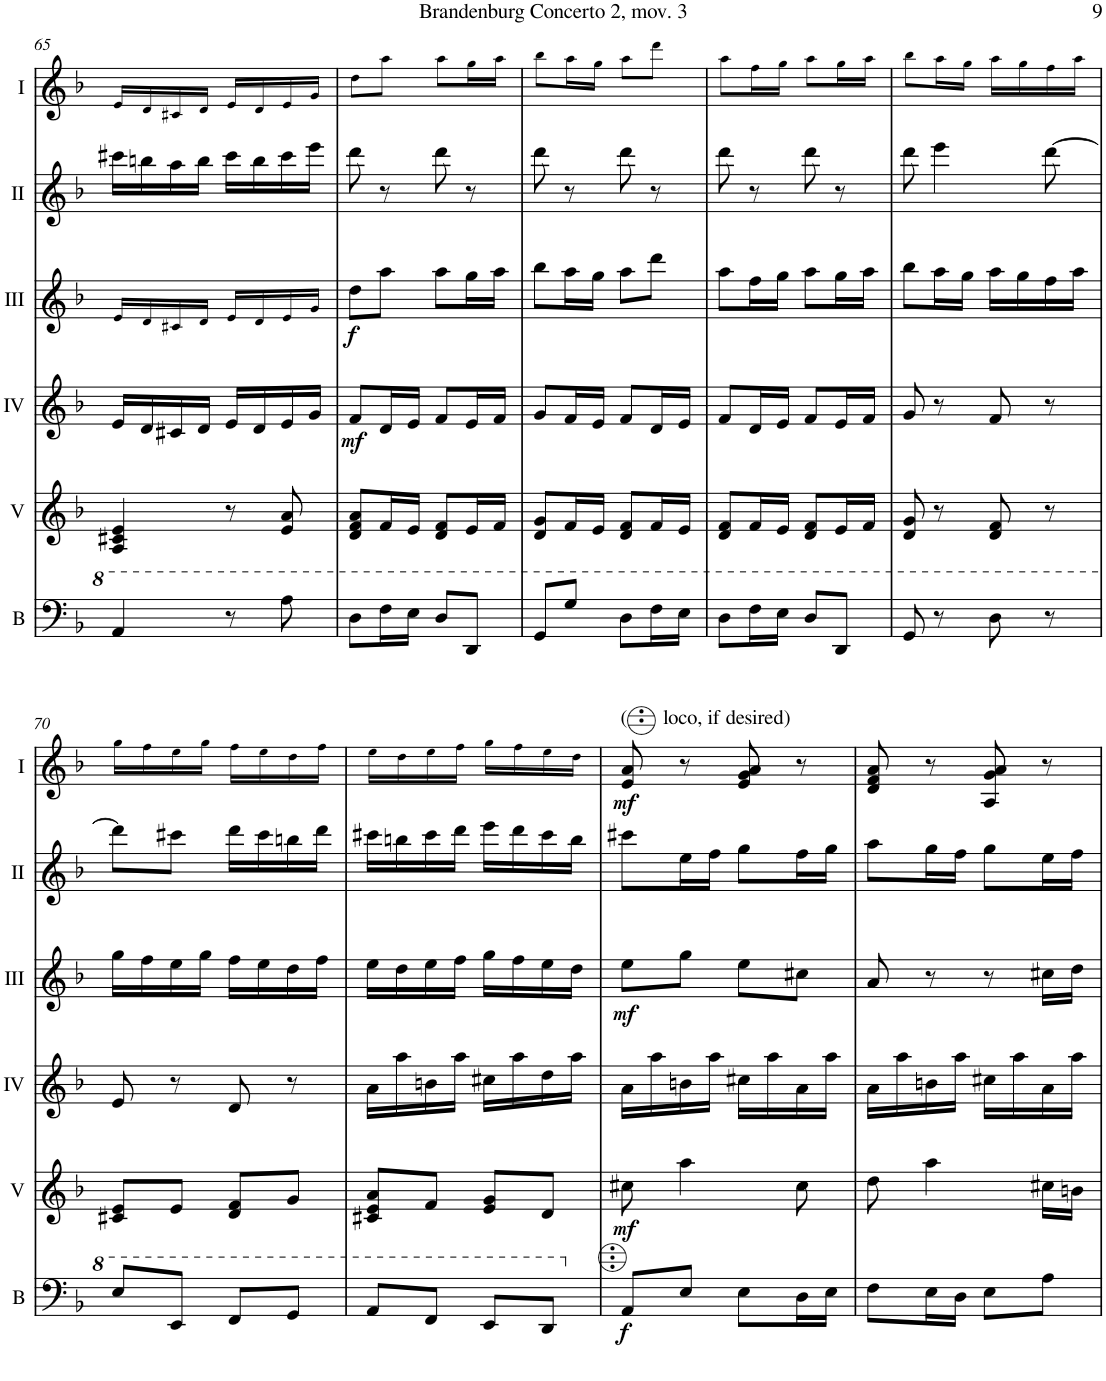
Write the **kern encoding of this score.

**kern	**dynam	**kern	**dynam	**kern	**dynam	**kern	**dynam	**kern	**kern	**dynam
*part6	*part6	*part5	*part5	*part4	*part4	*part3	*part3	*part2	*part1	*part1
*staff6	*staff6	*staff5	*staff5	*staff4	*staff4	*staff3	*staff3	*staff2	*staff1	*staff1
*I"Bass	*	*I"Acc. 5	*	*I"Acc. 4	*	*I"Acc. 3	*	*I"Acc. 2	*I"Acc. 1	*
*I'B	*	*	*	*	*	*	*	*	*	*
!!LO:PB:g=z
*clefF4	*	*clefG2	*	*clefG2	*	*clefG2	*	*clefG2	*clefG2	*
*Trd7c12	*	*	*	*	*	*	*	*	*	*
*k[b-]	*	*k[b-]	*	*k[b-]	*	*k[b-]	*	*k[b-]	*k[b-]	*
*M2/4	*	*M2/4	*	*M2/4	*	*M2/4	*	*M2/4	*M2/4	*
=65	=65	=65	=65	=65	=65	=65	=65	=65	=65	=65
4A/	.	4A/ 4c#X/ 4e/	.	16e/LL	.	16e!/LL	.	16ccc#X\LL	16e!/LL	.
.	.	.	.	16d/	.	16d!/	.	16bbn\	16d!/	.
.	.	.	.	16c#X/	.	16c#X!/	.	16aa\	16c#X!/	.
.	.	.	.	16d/JJ	.	16d!/JJ	.	16bb\JJ	16d!/JJ	.
8r	.	8r	.	16e/LL	.	16e!/LL	.	16ccc#\LL	16e!/LL	.
.	.	.	.	16d/	.	16d!/	.	16bb\	16d!/	.
8a\	.	8e/ 8a/	.	16e/	.	16e!/	.	16ccc#\	16e!/	.
.	.	.	.	16g/JJ	.	16g!/JJ	.	16eee\JJ	16g!/JJ	.
=66	=66	=66	=66	=66	=66	=66	=66	=66	=66	=66
!	!	!	!	!	!LO:DY:b	!	!LO:DY:b	!	!	!
8d\L	.	8d/ 8f/ 8a/L	.	8f/L	mf	8dd\L	f	8ddd\	8dd!\L	.
16f\L	.	16f/L	.	16d/L	.	8aa\J	.	8r	8aa!\J	.
16e\JJ	.	16e/JJ	.	16e/JJ	.	.	.	.	.	.
8d/L	.	8d/ 8f/L	.	8f/L	.	8aa\L	.	8ddd\	8aa!\L	.
8D/J	.	16e/L	.	16e/L	.	16gg\L	.	8r	16gg!\L	.
.	.	16f/JJ	.	16f/JJ	.	16aa\JJ	.	.	16aa!\JJ	.
=67	=67	=67	=67	=67	=67	=67	=67	=67	=67	=67
8G/L	.	8d/ 8g/L	.	8g/L	.	8bb-\L	.	8ddd\	8bb-!\L	.
8g/J	.	16f/L	.	16f/L	.	16aa\L	.	8r	16aa!\L	.
.	.	16e/JJ	.	16e/JJ	.	16gg\JJ	.	.	16gg!\JJ	.
8d\L	.	8d/ 8f/L	.	8f/L	.	8aa\L	.	8ddd\	8aa!\L	.
16f\L	.	16f/L	.	16d/L	.	8ddd\J	.	8r	8ddd!\J	.
16e\JJ	.	16e/JJ	.	16e/JJ	.	.	.	.	.	.
=68	=68	=68	=68	=68	=68	=68	=68	=68	=68	=68
8d\L	.	8d/ 8f/L	.	8f/L	.	8aa\L	.	8ddd\	8aa!\L	.
16f\L	.	16f/L	.	16d/L	.	16ff\L	.	8r	16ff!\L	.
16e\JJ	.	16e/JJ	.	16e/JJ	.	16gg\JJ	.	.	16gg!\JJ	.
8d/L	.	8d/ 8f/L	.	8f/L	.	8aa\L	.	8ddd\	8aa!\L	.
8D/J	.	16e/L	.	16e/L	.	16gg\L	.	8r	16gg!\L	.
.	.	16f/JJ	.	16f/JJ	.	16aa\JJ	.	.	16aa!\JJ	.
=69	=69	=69	=69	=69	=69	=69	=69	=69	=69	=69
8G/	.	8d/ 8g/	.	8g/	.	8bb-\L	.	8ddd\	8bb-!\L	.
8r	.	8r	.	8r	.	16aa\L	.	4eee\	16aa!\L	.
.	.	.	.	.	.	16gg\JJ	.	.	16gg!\JJ	.
8d\	.	8d/ 8f/	.	8f/	.	16aa\LL	.	.	16aa!\LL	.
.	.	.	.	.	.	16gg\	.	.	16gg!\	.
8r	.	8r	.	8r	.	16ff\	.	[8ddd\	16ff!\	.
.	.	.	.	.	.	16aa\JJ	.	.	16aa!\JJ	.
!!LO:LB:g=z
=70	=70	=70	=70	=70	=70	=70	=70	=70	=70	=70
8e/L	.	8c#X/ 8e/L	.	8e/	.	16gg\LL	.	8ddd\L]	16gg!\LL	.
.	.	.	.	.	.	16ff\	.	.	16ff!\	.
8E/J	.	8e/J	.	8r	.	16ee\	.	8ccc#X\J	16ee!\	.
.	.	.	.	.	.	16gg\JJ	.	.	16gg!\JJ	.
8F/L	.	8d/ 8f/L	.	8d/	.	16ff\LL	.	16ddd\LL	16ff!\LL	.
.	.	.	.	.	.	16ee\	.	16ccc#\	16ee!\	.
8G/J	.	8g/J	.	8r	.	16dd\	.	16bbn\	16dd!\	.
.	.	.	.	.	.	16ff\JJ	.	16ddd\JJ	16ff!\JJ	.
=71	=71	=71	=71	=71	=71	=71	=71	=71	=71	=71
8A/L	.	8c#X/ 8e/ 8a/L	.	16a\LL	.	16ee\LL	.	16ccc#X\LL	16ee!\LL	.
.	.	.	.	16aa\	.	16dd\	.	16bbn\	16dd!\	.
8F/J	.	8f/J	.	16bn\	.	16ee\	.	16ccc#\	16ee!\	.
.	.	.	.	16aa\JJ	.	16ff\JJ	.	16ddd\JJ	16ff!\JJ	.
8E/L	.	8e/ 8g/L	.	16cc#X\LL	.	16gg\LL	.	16eee\LL	16gg!\LL	.
.	.	.	.	16aa\	.	16ff\	.	16ddd\	16ff!\	.
8D/J	.	8d/J	.	16dd\	.	16ee\	.	16ccc#\	16ee!\	.
.	.	.	.	16aa\JJ	.	16dd\JJ	.	16bb\JJ	16dd!\JJ	.
=72	=72	=72	=72	=72	=72	=72	=72	=72	=72	=72
!	!	!	!	!	!	!	!	!	!LO:TX:a:t=(       loco, if desired)	!
!	!LO:DY:b	!	!LO:DY:b	!	!	!	!LO:DY:b	!	!	!LO:DY:b
8AA/L	f	8cc#X\	mf	16a\LL	.	8ee\L	mf	8ccc#X\L	8e/ 8a/	mf
.	.	.	.	16aa\	.	.	.	.	.	.
8E/J	.	4aa\	.	16bn\	.	8gg\J	.	16ee\L	8r	.
.	.	.	.	16aa\JJ	.	.	.	16ff\JJ	.	.
8E\L	.	.	.	16cc#X\LL	.	8ee\L	.	8gg\L	8e/ 8g/ 8a/	.
.	.	.	.	16aa\	.	.	.	.	.	.
16D\L	.	8cc#\	.	16a\	.	8cc#X\J	.	16ff\L	8r	.
16E\JJ	.	.	.	16aa\JJ	.	.	.	16gg\JJ	.	.
=73	=73	=73	=73	=73	=73	=73	=73	=73	=73	=73
8F\L	.	8dd\	.	16a\LL	.	8a/	.	8aa\L	8d/ 8f/ 8a/	.
.	.	.	.	16aa\	.	.	.	.	.	.
16E\L	.	4aa\	.	16bn\	.	8r	.	16gg\L	8r	.
16D\JJ	.	.	.	16aa\JJ	.	.	.	16ff\JJ	.	.
8E\L	.	.	.	16cc#X\LL	.	8r	.	8gg\L	8A/ 8g/ 8a/	.
.	.	.	.	16aa\	.	.	.	.	.	.
8A\J	.	16cc#X\LL	.	16a\	.	16cc#X\LL	.	16ee\L	8r	.
.	.	16bn\JJ	.	16aa\JJ	.	16dd\JJ	.	16ff\JJ	.	.
=	=	=	=	=	=	=	=	=	=	=
*-	*-	*-	*-	*-	*-	*-	*-	*-	*-	*-
